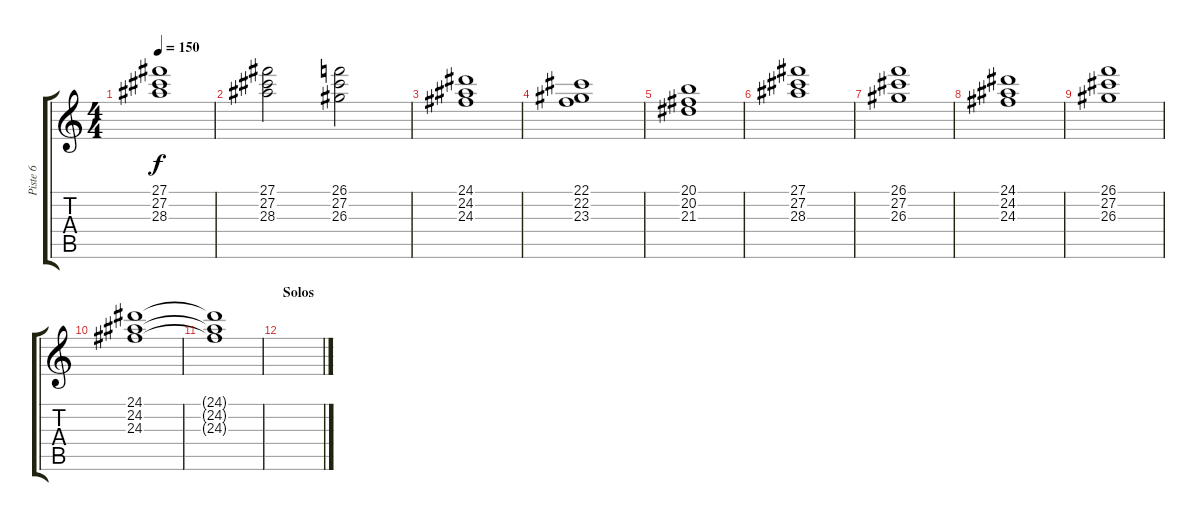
\track ("Piste 6" "Piste 6") {instrument stringensemble1}
\staff {score tabs}
\tuning (Eb4 Bb3 Gb3 Db3 Ab2 Eb2) {hide}
\ts (4 4)
\tempo 150
\clef g2
\ks c
(27.1 27.2 28.3).1{dy f} |
(27.1 27.2 28.3).2 (26.1 27.2 26.3).2 |
(24.1 24.2 24.3).1 |
(22.1 22.2 23.3).1 |
(20.1 20.2 21.3).1 |
(27.1 27.2 28.3).1 |
(26.1 27.2 26.3).1 |
(24.1 24.2 24.3).1 |
(26.1 27.2 26.3).1 |
(24.1 24.2 24.3).1 |
(24.1{t} 24.2{t} 24.3{t}).1 |
\section ("" "Solos")
